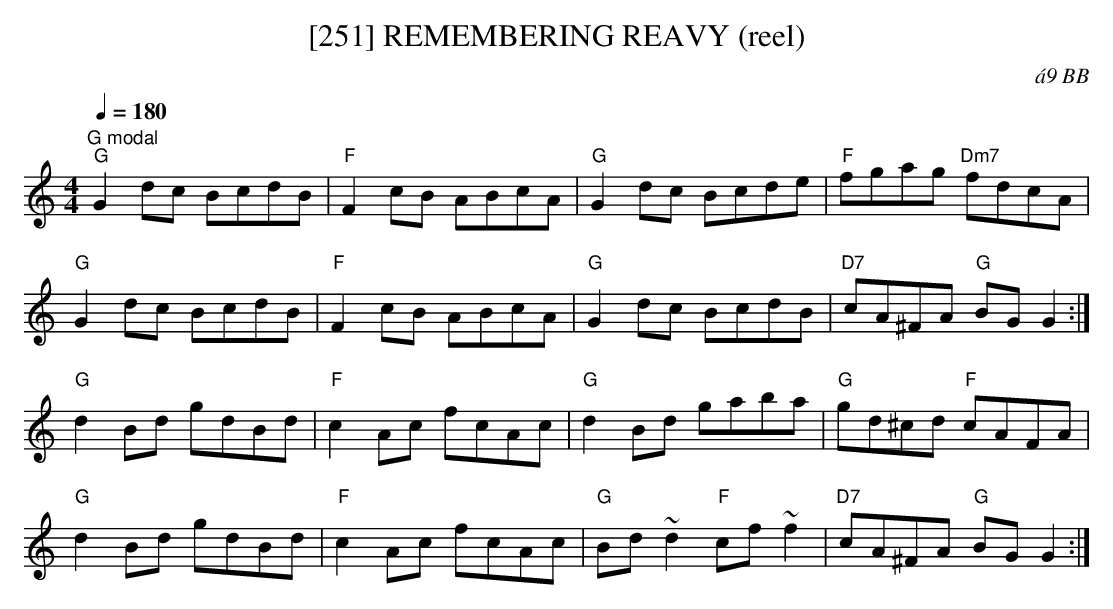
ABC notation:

X:1
T:[251] REMEMBERING REAVY (reel)
C:\'a9 BB
Q:1/4=180
M:4/4
L:1/8
K:C
"G modal"
"G"G2dc BcdB|"F"F2cB ABcA|"G"G2dc Bcde|"F"fgag "Dm7"fdcA|
"G"G2dc BcdB|"F"F2cB ABcA|"G"G2dc BcdB|"D7"cA^FA "G"BGG2 :|
"G"d2Bd gdBd|"F"c2Ac fcAc|"G"d2Bd gaba|"G"gd^cd "F"cAFA|
"G"d2Bd gdBd|"F"c2Ac fcAc|"G"Bd~d2 "F"cf~f2|"D7"cA^FA "G"BGG2 :|
